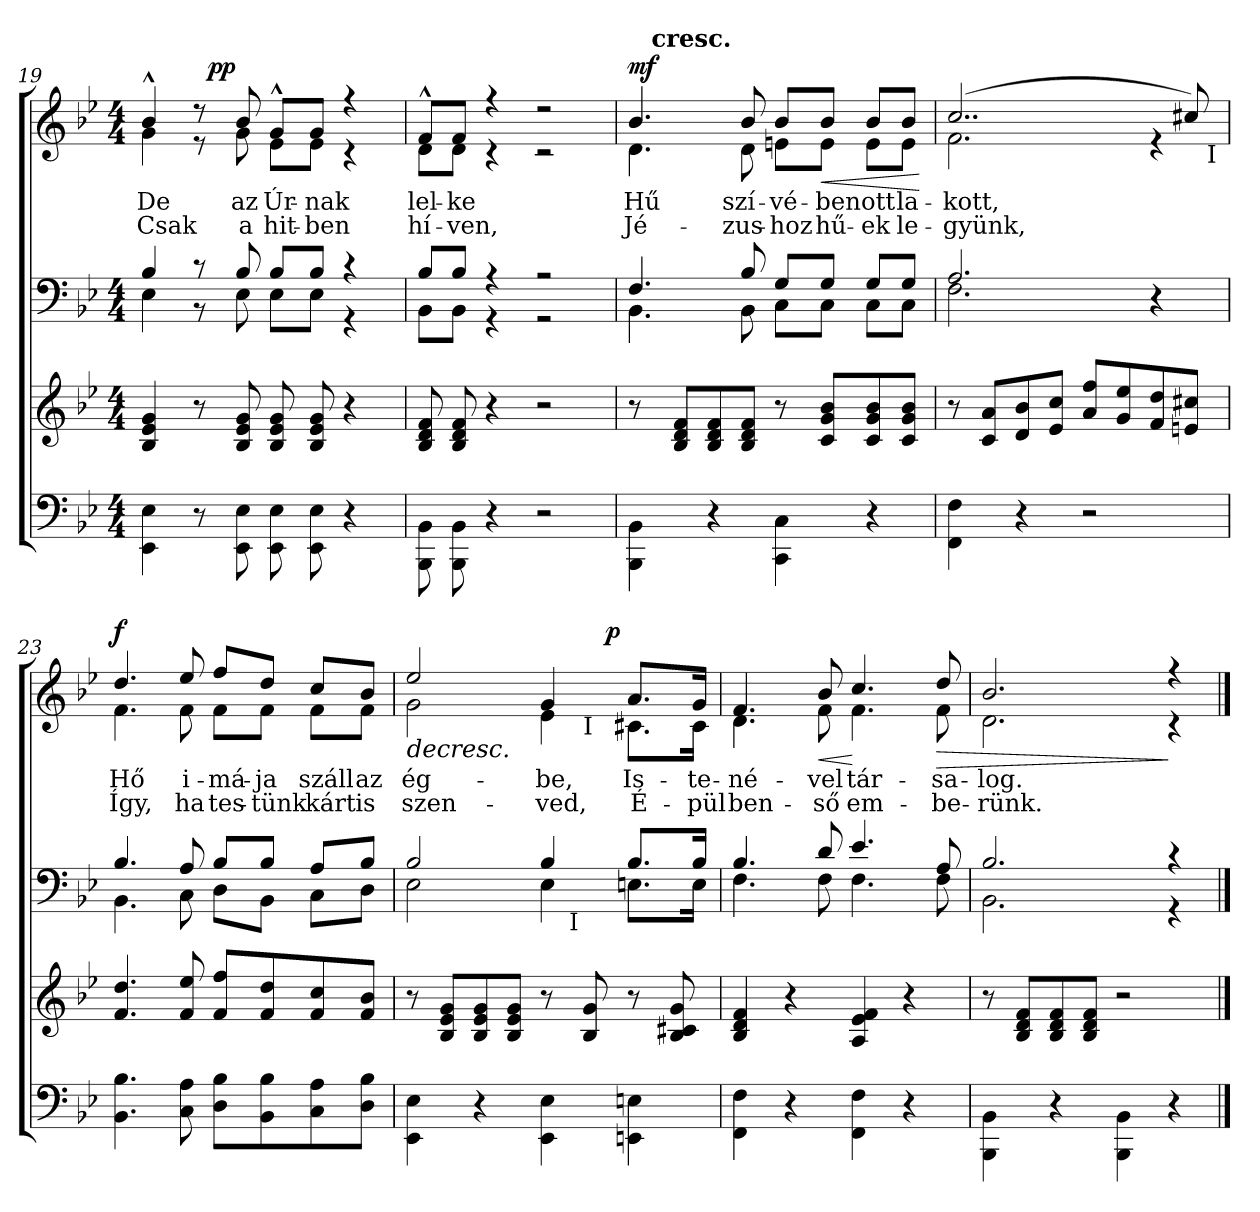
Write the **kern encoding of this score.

**kern	**kern	**kern	**kern	**text	**text	**dynam
*part4	*part3	*part2	*part1	*part1	*part1	*part1
*staff4	*staff3	*staff2	*staff1	*staff1	*staff1	*staff1
!!LO:LB:g=z
*clefF4	*clefG2	*clefF4	*clefG2	*	*	*
*k[b-e-]	*k[b-e-]	*k[b-e-]	*k[b-e-]	*	*	*
*B-:	*B-:	*B-:	*B-:	*	*	*
*M4/4	*M4/4	*M4/4	*M4/4	*	*	*
=19	=19	=19	=19	=19	=19	=19
*	*	*^	*	*	*	*
!	!	!	!	!LO:TX:b:Bi:t=sf	!	!	!
!	!	!	!	!	!LO:LY:b	!LO:LY:b	!
*	*	*	*	*^	*	*	*
*	*	*	*	*	*^	*	*	*
4EE-\ 4E-\	4B-/ 4e-/ 4g/	4B-/	4E-\	4b-^^</	4g\	4ryy	De	Csak	.
8r	8r	8r	8r	8r	8r	32ryy	.	.	.
!	!	!	!	!	!	!	!	!	!LO:DY:a
.	.	.	.	.	.	2ryy	.	.	pp
!	!	!	!	!	!	!	!LO:LY:b	!LO:LY:b	!
8EE-\ 8E-\	8B-/ 8e-/ 8g/	8B-/	8E-\	8b-/	8g\	.	az	a	.
!	!	!	!	!	!	!	!LO:LY:b	!LO:LY:b	!
8EE-\ 8E-\	8B-/ 8e-/ 8g/	8B-/L	8E-\L	8g^^</L	8e-\L	.	Úr-	hit-	.
!	!	!	!	!	!	!	!LO:LY:b	!LO:LY:b	!
8EE-\ 8E-\	8B-/ 8e-/ 8g/	8B-/J	8E-\J	8g/J	8e-\J	.	-nak	-ben	.
4r	4r	4r	4r	4r	4r	.	.	.	.
.	.	.	.	.	.	8..ryy	.	.	.
*	*	*	*	*v	*v	*v	*	*	*
=20	=20	=20	=20	=20	=20	=20	=20
*	*	*	*	*^	*	*	*
*	*	*	*	*	*^	*	*	*
!	!	!	!	!	!	!	!LO:LY:b	!LO:LY:b	!
*	*	*	*	*	*v	*v	*	*	*
8BBB-\ 8BB-\	8B-/ 8d/ 8f/	8B-/L	8BB-\L	8f^^</L	8d\L	lel-	hí-	.
!	!	!	!	!	!	!LO:LY:b	!LO:LY:b	!
8BBB-\ 8BB-\	8B-/ 8d/ 8f/	8B-/J	8BB-\J	8f/J	8d\J	-ke	-ven,	.
4r	4r	4r	4r	4r	4r	.	.	.
2r	2r	2r	2r	2r	2r	.	.	.
*	*	*	*	*v	*v	*	*	*
=21	=21	=21	=21	=21	=21	=21	=21
*	*	*	*	*^	*	*	*
!	!	!	!	!	!	!LO:LY:b	!LO:LY:b	!LO:DY:a
*	*	*	*	*	*^	*	*	*
4BBB-\ 4BB-\	8r	4.F/	4.BB-\	4.b-/	4.d\	16ryy	Hű	Jé-	mf
!	!	!	!	!	!	!LO:TX:a:B:t=cresc.	!	!	!
.	.	.	.	.	.	2...ryy	.	.	.
.	8B-/ 8d/ 8f/L	.	.	.	.	.	.	.	.
4r	8B-/ 8d/ 8f/	.	.	.	.	.	.	.	.
!	!	!	!	!	!	!	!LO:LY:b	!LO:LY:b	!
.	8B-/ 8d/ 8f/J	8B-/	8BB-\	8b-/	8d\	.	szí-	-zus-	.
!	!	!	!	!	!	!	!LO:LY:b	!LO:LY:b	!
4CC\ 4C\	8r	8G/L	8C\L	8b-/L	8en\L	.	-vé-	-hoz	.
!	!	!	!	!	!	!	!LO:LY:b	!LO:LY:b	!LO:HP:b
.	8c/ 8g/ 8b-/L	8G/J	8C\J	8b-/J	8e\J	.	-ben	hű-	<
!	!	!	!	!	!	!	!LO:LY:b	!LO:LY:b	!
4r	8c/ 8g/ 8b-/	8G/L	8C\L	8b-/L	8e\L	.	ott	-ek	.
!	!	!	!	!	!	!	!LO:LY:b	!LO:LY:b	!
.	8c/ 8g/ 8b-/J	8G/J	8C\J	8b-/J	8e\J	.	la-	le-	.
*	*	*v	*v	*	*	*	*	*	*
.	.	.	.	.	.	.	.	[
=22	=22	=22	=22	=22	=22	=22	=22	=22
*	*	*^	*	*	*	*	*	*
!	!	!	!	!	!	!	!LO:LY:b	!LO:LY:b	!
4FF\ 4F\	8r	2.A/	2.F\	(>2..cc/	2.f\	2...ryy	-kott,	-gyünk,	.
.	8c/ 8a/L	.	.	.	.	.	.	.	.
4r	8d/ 8b-/	.	.	.	.	.	.	.	.
.	8e-/ 8cc/J	.	.	.	.	.	.	.	.
2r	8a/ 8ff/L	.	.	.	.	.	.	.	.
.	8g/ 8ee-/	.	.	.	.	.	.	.	.
.	8f/ 8dd/	4ryy	4r	.	4rd	.	.	.	.
.	8en/ 8cc#X/J	.	.	8cc#X/)	.	.	.	.	.
!	!	!	!	!	!	!LO:TX:b:t=I	!	!	!
.	.	.	.	.	.	16ryy	.	.	.
*	*	*	*	*v	*v	*v	*	*	*
!!LO:LB:g=z
=23	=23	=23	=23	=23	=23	=23	=23
*	*	*	*	*^	*	*	*
*	*	*	*	*	*^	*	*	*
!	!	!	!	!	!	!	!LO:LY:b	!LO:LY:b	!LO:DY:a
*	*	*	*	*	*v	*v	*	*	*
4.BB-\ 4.B-\	4.f/ 4.dd/	4.B-/	4.BB-\	4.dd/	4.f\	Hő	Így,	f
!	!	!	!	!	!	!LO:LY:b	!LO:LY:b	!
8C\ 8A\	8f/ 8ee-/	8A/	8C\	8ee-/	8f\	i-	ha	.
!	!	!	!	!	!	!LO:LY:b	!LO:LY:b	!
8D\ 8B-\L	8f/ 8ff/L	8B-/L	8D\L	8ff/L	8f\L	-má-	tes-	.
!	!	!	!	!	!	!LO:LY:b	!LO:LY:b	!
8BB-\ 8B-\	8f/ 8dd/	8B-/J	8BB-\J	8dd/J	8f\J	-ja	-tünk	.
!	!	!	!	!	!	!LO:LY:b	!LO:LY:b	!
8C\ 8A\	8f/ 8cc/	8A/L	8C\L	8cc/L	8f\L	száll	kárt	.
!	!	!	!	!	!	!LO:LY:b	!LO:LY:b	!
8D\ 8B-\J	8f/ 8b-/J	8B-/J	8D\J	8b-/J	8f\J	az	is	.
*	*	*	*	*v	*v	*	*	*
=24	=24	=24	=24	=24	=24	=24	=24
*	*	*	*	*^	*	*	*
!	!	!	!	!	!	!LO:LY:b	!LO:LY:b	!LO:HP:b
*	*	*	*^	*^	*^	*	*	*
4EE-\ 4E-\	8r	2B-/	2E-\	2ryy	2ee-/	2g\	2ryy	2ryy	ég-	szen-	>
.	8B-/ 8e-/ 8g/L	.	.	.	.	.	.	.	.	.	.
4r	8B-/ 8e-/ 8g/	.	.	.	.	.	.	.	.	.	.
.	8B-/ 8e-/ 8g/J	.	.	.	.	.	.	.	.	.	.
!	!	!	!	!	!	!	!	!	!LO:LY:b	!LO:LY:b	!
4EE-\ 4E-\	8r	4B-/	4E-\	16.ryy	4g/	4e-\	8.ryy	8ryy	-be,	-ved,	.
!	!	!	!	!LO:TX:b:t=I	!	!	!	!	!	!	!
.	.	.	.	4ryy	.	.	.	.	.	.	.
!	!	!	!	!	!	!	!	!LO:TX:b:t=I	!	!	!
.	8B-/ 8g/	.	.	.	.	.	.	4.ryy	.	.	.
!	!	!	!	!	!	!	!	!	!	!	!LO:DY:a
.	.	.	.	.	.	.	4ryy	.	.	.	p
!	!	!	!	!	!	!	!	!	!LO:LY:b	!LO:LY:b	!
4EEn\ 4En\	8r	8.B-/L	8.En\L	.	8.a/L	8.c#X\L	.	.	Is-	É-	]
.	.	.	.	8ryy	.	.	.	.	.	.	.
.	8B-/ 8c#X/ 8g/	.	.	.	.	.	.	.	.	.	.
!	!	!	!	!	!	!	!	!	!LO:LY:b	!LO:LY:b	!
.	.	16B-/Jk	16E\Jk	.	16g/Jk	16c#\Jk	16ryy	.	-te-	-pül	.
.	.	.	.	32ryy	.	.	.	.	.	.	.
*	*	*	*v	*v	*	*	*	*	*	*	*
*	*	*	*	*v	*v	*v	*v	*	*	*
=25	=25	=25	=25	=25	=25	=25	=25
*	*	*	*^	*^	*	*	*
*	*	*	*	*	*	*^	*	*	*
*	*	*	*	*	*	*	*^	*	*	*
!	!	!	!	!	!	!	!	!	!LO:LY:b	!LO:LY:b	!
*	*	*	*v	*v	*	*	*	*	*	*	*
*	*	*	*	*	*v	*v	*v	*	*	*
4FF\ 4F\	4B-/ 4d/ 4f/	4.B-/	4.F\	4.f/	4.d\	-né-	ben-	.
4r	4r	.	.	.	.	.	.	.
!	!	!	!	!	!	!LO:LY:b	!LO:LY:b	!LO:HP:b
.	.	8d/	8F\	8b-/	8f\	-vel	-ső	<
!	!	!	!	!	!	!LO:LY:b	!LO:LY:b	!
4FF\ 4F\	4A/ 4e-/ 4f/	4.e-/	4.F\	4.cc/	4.f\	tár-	em-	[
4r	4r	.	.	.	.	.	.	.
!	!	!	!	!	!	!LO:LY:b	!LO:LY:b	!LO:HP:b
.	.	8A/	8F\	8dd/	8f\	-sa-	-be-	>
=26	=26	=26	=26	=26	=26	=26	=26	=26
!	!	!	!	!	!	!LO:LY:b	!LO:LY:b	!
4BBB-\ 4BB-\	8r	2.B-/	2.BB-\	2.b-/	2.d\	-log.	-rünk.	.
.	8B-/ 8d/ 8f/L	.	.	.	.	.	.	.
4r	8B-/ 8d/ 8f/	.	.	.	.	.	.	.
.	8B-/ 8d/ 8f/J	.	.	.	.	.	.	.
4BBB-\ 4BB-\	2r	.	.	.	.	.	.	.
4r	.	4r	4r	4r	4r	.	.	]
*	*	*v	*v	*	*	*	*	*
*	*	*	*v	*v	*	*	*
==	==	==	==	==	==	==
*-	*-	*-	*-	*-	*-	*-
